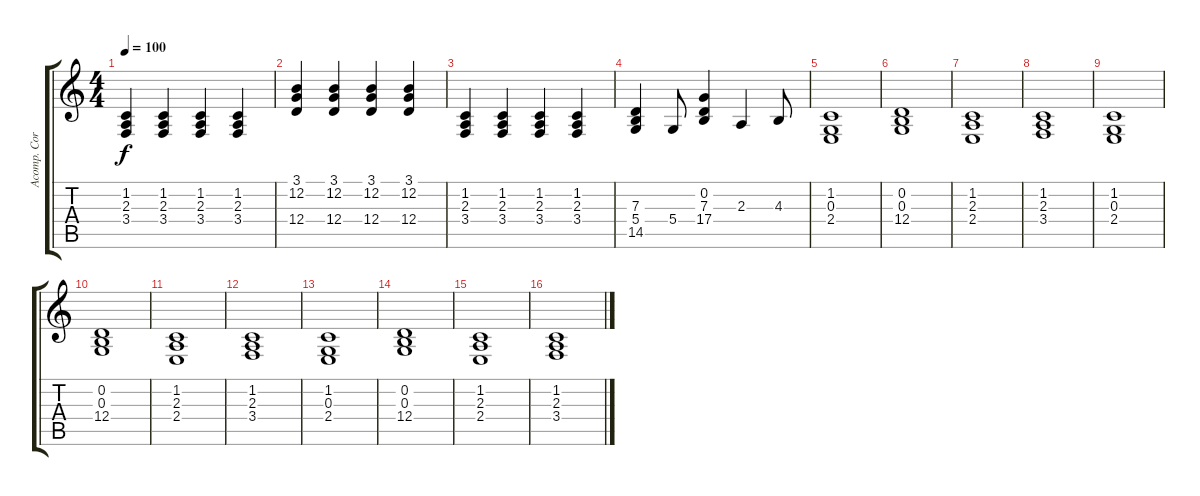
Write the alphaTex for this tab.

\track ("Acomp. Cordas" "Acomp. Cor") {instrument stringensemble1}
\staff {score tabs}
\tuning (E4 B3 G3 D3 A2 E2) {hide}
\ts (4 4)
\tempo 100
\clef g2
\ks c
(1.2 2.3 3.4).4{dy f} (1.2 2.3 3.4).4 (1.2 2.3 3.4).4 (1.2 2.3 3.4).4 |
(3.1 12.2 12.4).4 (3.1 12.2 12.4).4 (3.1 12.2 12.4).4 (3.1 12.2 12.4).4 |
(1.2 2.3 3.4).4 (1.2 2.3 3.4).4 (1.2 2.3 3.4).4 (1.2 2.3 3.4).4 |
(7.3 5.4 14.5).4 5.4.8 (0.2 7.3 17.4).4 2.3.4 4.3.8 |
(1.2 0.3 2.4).1 |
(0.2 0.3 12.4).1 |
(1.2 2.3 2.4).1 |
(1.2 2.3 3.4).1 |
(1.2 0.3 2.4).1 |
(0.2 0.3 12.4).1 |
(1.2 2.3 2.4).1 |
(1.2 2.3 3.4).1 |
(1.2 0.3 2.4).1 |
(0.2 0.3 12.4).1 |
(1.2 2.3 2.4).1 |
(1.2 2.3 3.4).1
